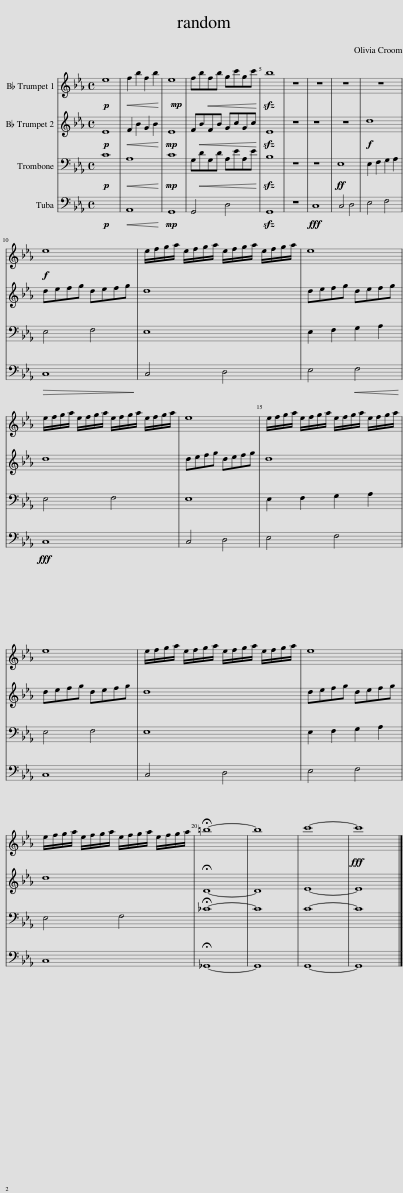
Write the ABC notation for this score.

X:1
%%score 1 2 3 4
L:1/8
M:4/4
I:linebreak $
K:Eb
V:1 treble transpose=-2
V:2 treble transpose=-2
V:3 bass
V:4 bass
V:1
[K:Eb]!p! f8 |!<(! g2 c'2 g2 c'2!<)! |!mp! f8 | gc'!<(!gc' =ad'ad'!<)! |!sfz! c'8 | %5
 z8 | z8 | z8 | z8 |$!f! f8 | %10
 f/g/=a/b/ f/g/a/b/ f/g/a/b/ f/g/a/b/ | f8 |$ f/g/=a/b/ f/g/a/b/ f/g/a/b/ f/g/a/b/ | f8 |$ f/g/=a/b/ f/g/a/b/ f/g/a/b/ f/g/a/b/ | %15
 f8 |$ f/g/=a/b/ f/g/a/b/ f/g/a/b/ f/g/a/b/ | f8 |$ f/g/=a/b/ f/g/a/b/ f/g/a/b/ f/g/a/b/ | !fermata!^c'8- | %20
 c'8 | d'8- |!fff! d'8 |] %23
V:2
[K:Eb]!p! F8 |!<(! G2 c2 =A2 c2!<)! |!mp! F8 | G!<(!cGc =AdAd!<)! |!sfz! F8 | %5
 z8 | z8 | z8 |!f! =e8 |$ =efg=a efga | %10
 =e8 | =efg=a efga |$ =e8 | =efg=a efga |$ =e8 | %15
 =efg=a efga |$ =e8 | =efg=a efga |$ =e8 | !fermata!=E8- | %20
 E8 | F8- | F8 |] %23
V:3
!p! C8 |!<(! A,8!<)! |!mp! C8 | G,!<(!DG,D A,EA,E!<)! |!sfz! B,8 | %5
 z8 | z8 |!ff! E,8 | E,2 F,2 G,2 A,2 |$ E,4 F,4 | %10
 E,8 | E,2 F,2 G,2 A,2 |$ E,4 F,4 | E,8 |$ E,2 F,2 G,2 A,2 | %15
 E,4 F,4 |$ E,8 | E,2 F,2 G,2 A,2 |$ E,4 F,4 | !fermata!_C8- | %20
 C8 | C8- | C8 |] %23
V:4
!p! x8 |!<(! A,,8!<)! |!mp! G,,8 | G,,4 D,4 |!sfz! G,,8 | %5
 z8 |!fff! C,8 | C,4 D,4 | E,4 F,4 |$!>(! C,8!>)! | %10
 C,4 D,4 | E,4!<(! F,4!<)! |$!fff! C,8 | C,4 D,4 |$ E,4 F,4 | %15
 C,8 |$ C,4 D,4 | E,4 F,4 |$ C,8 | !fermata!_G,,8- | %20
 G,,8 | G,,8- | G,,8 |] %23
